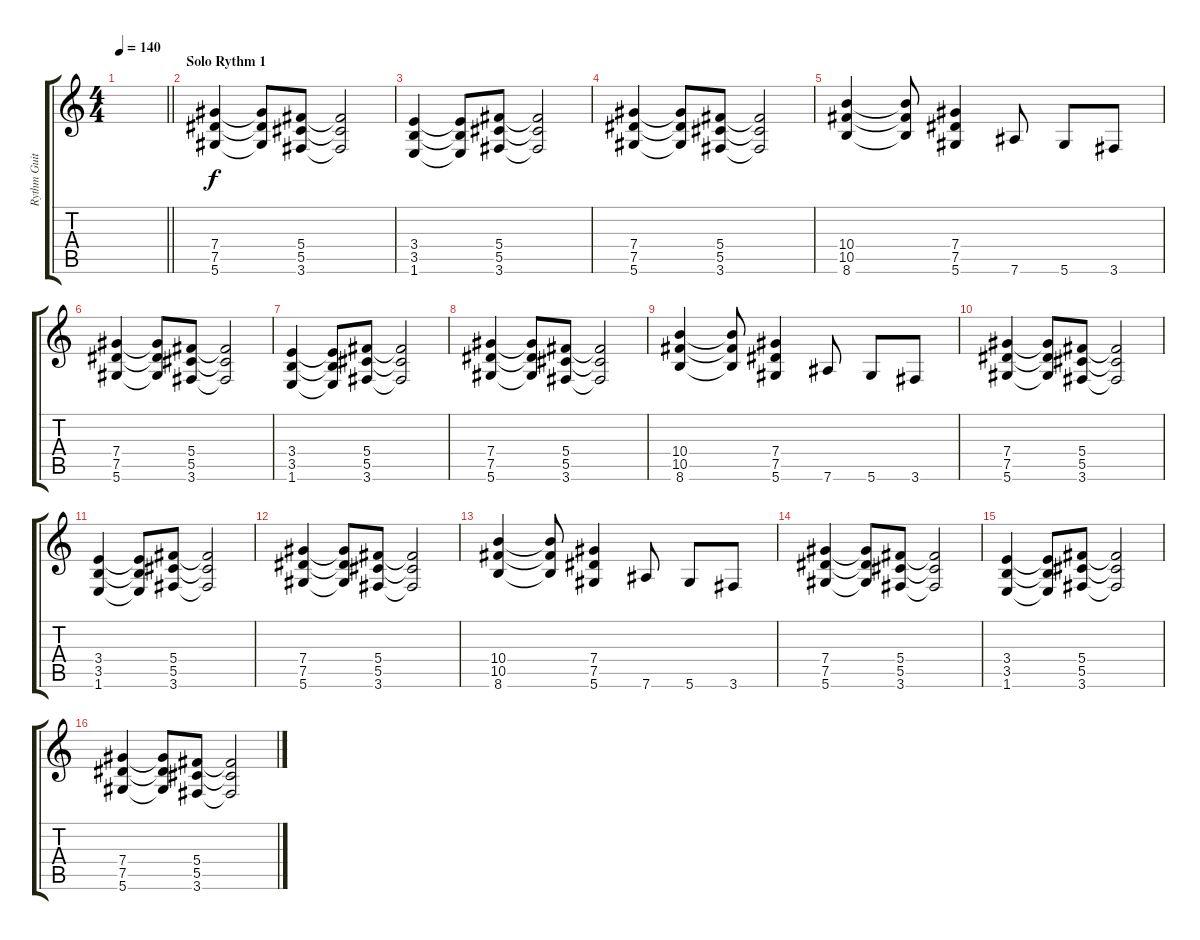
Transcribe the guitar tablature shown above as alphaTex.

\track ("Rythm Guitar" "Rythm Guit") {instrument distortionguitar}
\staff {score tabs}
\tuning (Eb4 Bb3 Gb3 Db3 Ab2 Eb2) {hide}
\ts (4 4)
\tempo 140
\clef g2
\barLineRight lightlight
\ks c
|
\section ("" "Solo Rythm 1")
(7.4 7.5 5.6).4 (7.4{t} 7.5{t} 5.6{t}).8 (5.4 5.5 3.6).8 (5.4{t} 5.5{t} 3.6{t}).2 |
(3.4 3.5 1.6).4 (3.4{t} 3.5{t} 1.6{t}).8 (5.4 5.5 3.6).8 (5.4{t} 5.5{t} 3.6{t}).2 |
(7.4 7.5 5.6).4 (7.4{t} 7.5{t} 5.6{t}).8 (5.4 5.5 3.6).8 (5.4{t} 5.5{t} 3.6{t}).2 |
(10.4 10.5 8.6).4 (10.4{t} 10.5{t} 8.6{t}).8 (7.4 7.5 5.6).4 7.6.8 5.6.8 3.6.8 |
(7.4 7.5 5.6).4 (7.4{t} 7.5{t} 5.6{t}).8 (5.4 5.5 3.6).8 (5.4{t} 5.5{t} 3.6{t}).2 |
(3.4 3.5 1.6).4 (3.4{t} 3.5{t} 1.6{t}).8 (5.4 5.5 3.6).8 (5.4{t} 5.5{t} 3.6{t}).2 |
(7.4 7.5 5.6).4 (7.4{t} 7.5{t} 5.6{t}).8 (5.4 5.5 3.6).8 (5.4{t} 5.5{t} 3.6{t}).2 |
(10.4 10.5 8.6).4 (10.4{t} 10.5{t} 8.6{t}).8 (7.4 7.5 5.6).4 7.6.8 5.6.8 3.6.8 |
(7.4 7.5 5.6).4 (7.4{t} 7.5{t} 5.6{t}).8 (5.4 5.5 3.6).8 (5.4{t} 5.5{t} 3.6{t}).2 |
(3.4 3.5 1.6).4 (3.4{t} 3.5{t} 1.6{t}).8 (5.4 5.5 3.6).8 (5.4{t} 5.5{t} 3.6{t}).2 |
(7.4 7.5 5.6).4 (7.4{t} 7.5{t} 5.6{t}).8 (5.4 5.5 3.6).8 (5.4{t} 5.5{t} 3.6{t}).2 |
(10.4 10.5 8.6).4 (10.4{t} 10.5{t} 8.6{t}).8 (7.4 7.5 5.6).4 7.6.8 5.6.8 3.6.8 |
(7.4 7.5 5.6).4 (7.4{t} 7.5{t} 5.6{t}).8 (5.4 5.5 3.6).8 (5.4{t} 5.5{t} 3.6{t}).2 |
(3.4 3.5 1.6).4 (3.4{t} 3.5{t} 1.6{t}).8 (5.4 5.5 3.6).8 (5.4{t} 5.5{t} 3.6{t}).2 |
(7.4 7.5 5.6).4 (7.4{t} 7.5{t} 5.6{t}).8 (5.4 5.5 3.6).8 (5.4{t} 5.5{t} 3.6{t}).2
